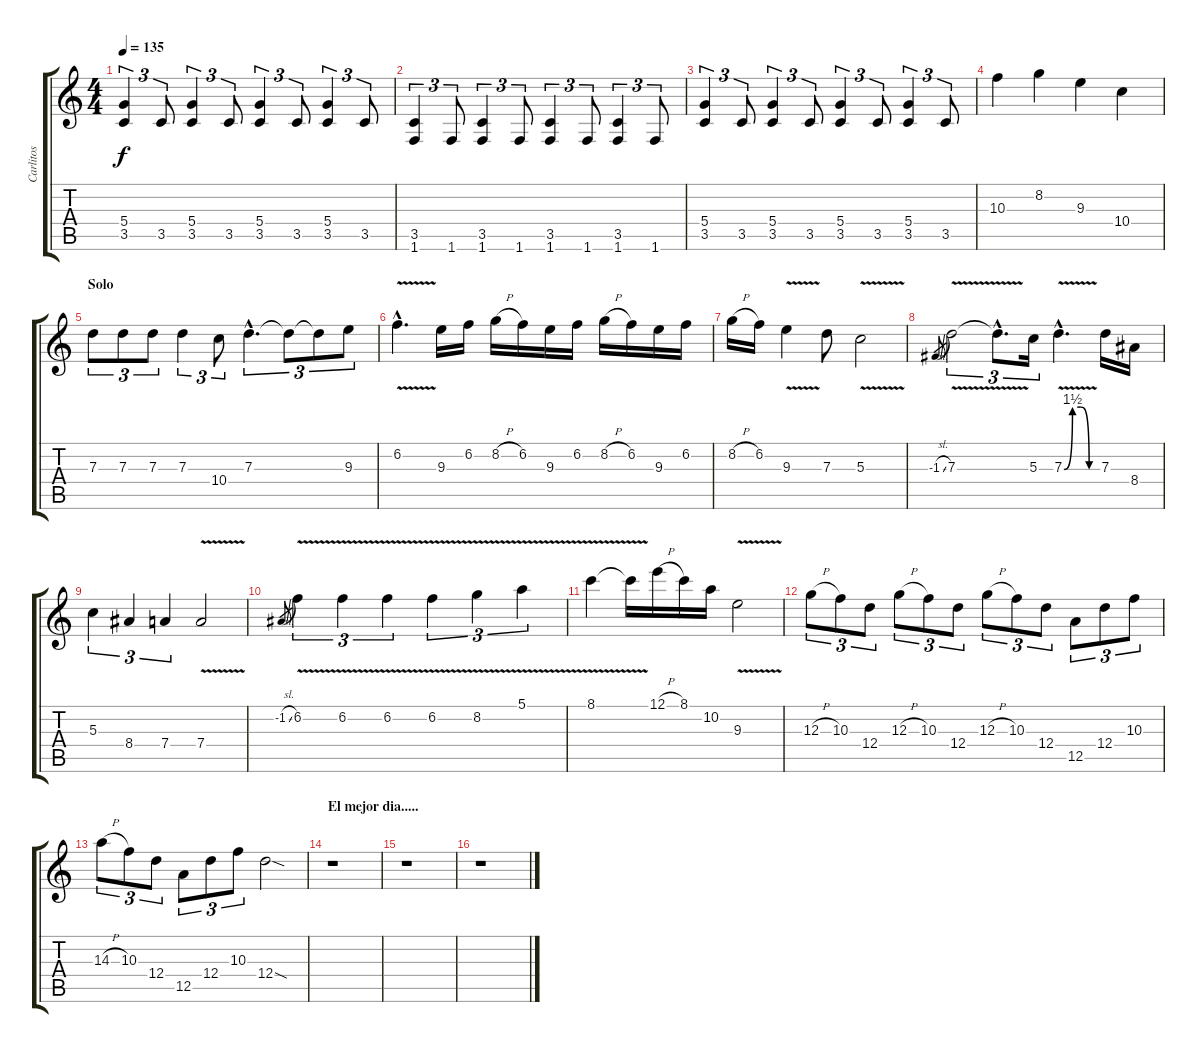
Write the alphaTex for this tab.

\track ("Carlitos" "Carlitos") {instrument overdrivenguitar}
\staff {score tabs}
\tuning (E4 B3 G3 D3 A2 E2) {hide}
\ts (4 4)
\tempo 135
\clef g2
\ks c
(5.4 3.5).4{tu (3 2) dy f} 3.5.8{tu (3 2)} (5.4 3.5).4{tu (3 2)} 3.5.8{tu (3 2)} (5.4 3.5).4{tu (3 2)} 3.5.8{tu (3 2)} (5.4 3.5).4{tu (3 2)} 3.5.8{tu (3 2)} |
(3.5 1.6).4{tu (3 2)} 1.6.8{tu (3 2)} (3.5 1.6).4{tu (3 2)} 1.6.8{tu (3 2)} (3.5 1.6).4{tu (3 2)} 1.6.8{tu (3 2)} (3.5 1.6).4{tu (3 2)} 1.6.8{tu (3 2)} |
(5.4 3.5).4{tu (3 2)} 3.5.8{tu (3 2)} (5.4 3.5).4{tu (3 2)} 3.5.8{tu (3 2)} (5.4 3.5).4{tu (3 2)} 3.5.8{tu (3 2)} (5.4 3.5).4{tu (3 2)} 3.5.8{tu (3 2)} |
10.3.4{volume 13 balance 12 instrument distortionguitar} 8.2.4 9.3.4 10.4.4 |
\section ("" "Solo")
7.3.8{tu (3 2)} 7.3.8{tu (3 2)} 7.3.8{tu (3 2)} 7.3.4{tu (3 2)} 10.4.8{tu (3 2)} 7.3{hac}.4{d tu (3 2)} 7.3{t}.8{tu (3 2)} 7.3{t}.8{tu (3 2)} 9.3.8{tu (3 2) volume 13 balance 12 instrument distortionguitar} |
6.2{v hac}.4{d} 9.3.16 6.2.16 8.2{h}.16 6.2.16 9.3.16 6.2.16 8.2{h}.16 6.2.16 9.3.16 6.2.16 |
8.2{h}.16 6.2.16 9.3{v}.4 7.3.8 5.3{v}.2 |
-1.3{sl}.8{gr} 7.3{v}.2{tu (3 2)} 7.3{hac t}.8{d tu (3 2)} 5.3.16{tu (3 2)} 7.3{be (custom 0 0 15 6 30 6 45 0 60 0) v hac}.4{d} 7.3.16 8.4.16 |
5.3.4{tu (3 2)} 8.4.4{tu (3 2)} 7.4.4{tu (3 2)} 7.4{v}.2 |
-1.2{sl}.8{gr} 6.2{v}.4{tu (3 2)} 6.2{v}.4{tu (3 2)} 6.2{v}.4{tu (3 2)} 6.2{v}.4{tu (3 2)} 8.2{v}.4{tu (3 2)} 5.1{v}.4{tu (3 2)} |
8.1{v}.4 8.1{t}.16 12.1{h}.16 8.1.16 10.2.16 9.3{v}.2 |
12.3{h}.8{tu (3 2)} 10.3.8{tu (3 2)} 12.4.8{tu (3 2)} 12.3{h}.8{tu (3 2)} 10.3.8{tu (3 2)} 12.4.8{tu (3 2)} 12.3{h}.8{tu (3 2)} 10.3.8{tu (3 2)} 12.4.8{tu (3 2)} 12.5.8{tu (3 2)} 12.4.8{tu (3 2)} 10.3.8{tu (3 2)} |
14.3{h}.8{tu (3 2)} 10.3.8{tu (3 2)} 12.4.8{tu (3 2)} 12.5.8{tu (3 2)} 12.4.8{tu (3 2)} 10.3.8{tu (3 2)} 12.4{sod}.2 |
\section ("" "El mejor dia.....")
r.1{volume 10 balance 10 instrument overdrivenguitar} |
r.1 |
r.1
